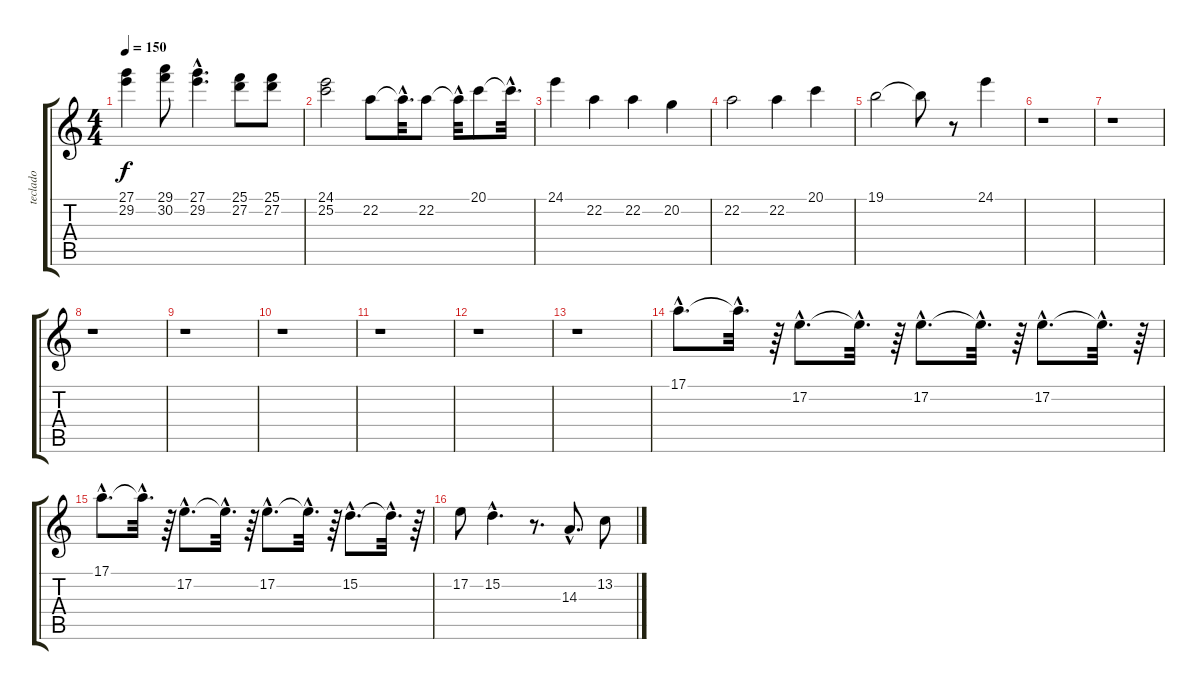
\track ("teclado" "teclado") {instrument stringensemble1}
\staff {score tabs}
\tuning (E4 B3 G3 D3 A2 E2) {hide}
\ts (4 4)
\tempo 150
\clef g2
\ks c
(27.1 29.2).4{dy f} (29.1 30.2).8 (27.1{hac} 29.2{hac}).4{d} (25.1 27.2).8 (25.1 27.2).8 |
(24.1 25.2).2 22.2.8 22.2{hac t}.32{d} 22.2.8 22.2{hac t}.32 20.1.8 20.1{hac t}.32{d} |
24.1.4 22.2.4 22.2.4 20.2.4 |
22.2.2 22.2.4 20.1.4 |
19.1.2 19.1{t}.8 r.8 24.1.4 |
r.1 |
r.1 |
r.1 |
r.1 |
r.1 |
r.1 |
r.1 |
r.1 |
17.1{hac}.8{d} 17.1{hac t}.32{d} r.64 17.2{hac}.8{d} 17.2{hac t}.32{d} r.64 17.2{hac}.8{d} 17.2{hac t}.32{d} r.64 17.2{hac}.8{d} 17.2{hac t}.32{d} r.64 |
17.1{hac}.8{d} 17.1{hac t}.32{d} r.64 17.2{hac}.8{d} 17.2{hac t}.32{d} r.64 17.2{hac}.8{d} 17.2{hac t}.32{d} r.64 15.2{hac}.8{d} 15.2{hac t}.32{d} r.64 |
17.2.8 15.2{hac}.4{d} r.8{d} 14.3{hac}.8{d} 13.2.8
